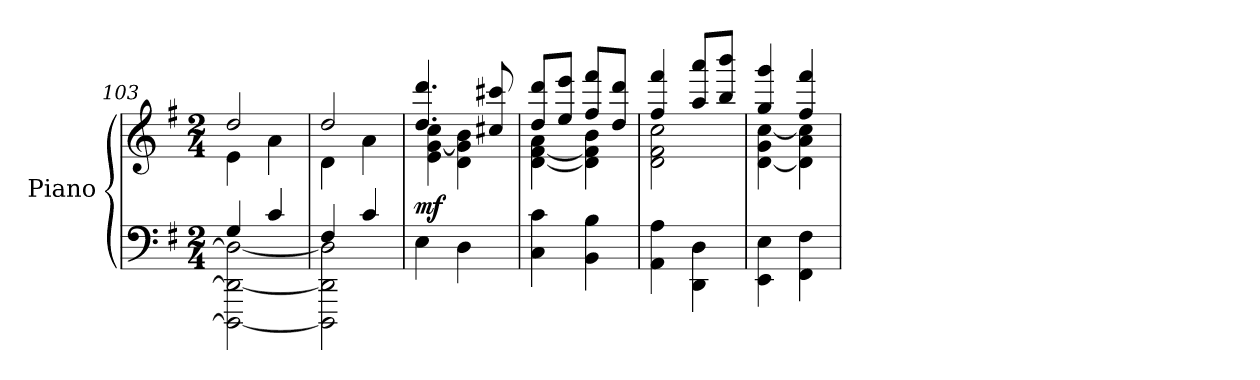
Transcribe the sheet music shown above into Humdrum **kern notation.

**kern	**kern	**dynam
*part1	*part1	*part1
*staff2	*staff1	*staff1/2
*I"Piano	*	*
*I'Pno.	*	*
*clefF4	*clefG2	*
*k[f#]	*k[f#]	*
*M2/4	*M2/4	*
=103	=103	=103
*^	*^	*
4G/	2DDD\_ 2DD\_ 2D\_	2dd/	4e\	.
4c/	.	.	4a\	.
!!LO:LB:g=z	!!
=104	=104	=104	=104	=104
4F#/	2DDD\] 2DD\] 2D\]	2dd/	4d\	.
4c/	.	.	4a\	.
*v	*v	*	*	*
=105	=105	=105	=105
!	!	!	!LO:DY:a=2
4E\	4.dd/ 4.ddd/	4e\ [4g\ 4cc\	mf
4D\	.	4d\ 4g\] 4b\	.
.	8cc#X/ 8ccc#X/	.	.
=106	=106	=106	=106
*^	*	*	*
2ryy	4C\ 4c\	8dd/ 8ddd/L	[4d\ [4f#\ 4a\	.
.	.	8ee/ 8eee/J	.	.
.	4BB\ 4B\	8ff#/ 8fff#/L	4d\] 4f#\] 4b\	.
.	.	8dd/ 8ddd/J	.	.
=107	=107	=107	=107	=107
2ryy	4AA\ 4A\	4ff#/ 4fff#/	2d\ 2f#\ 2cc\	.
.	4DD\ 4D\	8aa/ 8aaa/L	.	.
.	.	8bb/ 8bbb/J	.	.
=108	=108	=108	=108	=108
2ryy	4EE\ 4E\	4gg/ 4ggg/	[4d\ 4g\ [4cc\	.
.	4FF#\ 4F#\	4ff#/ 4fff#/	4d\] 4a\ 4cc\]	.
*v	*v	*	*	*
*	*v	*v	*
=	=	=
*-	*-	*-
